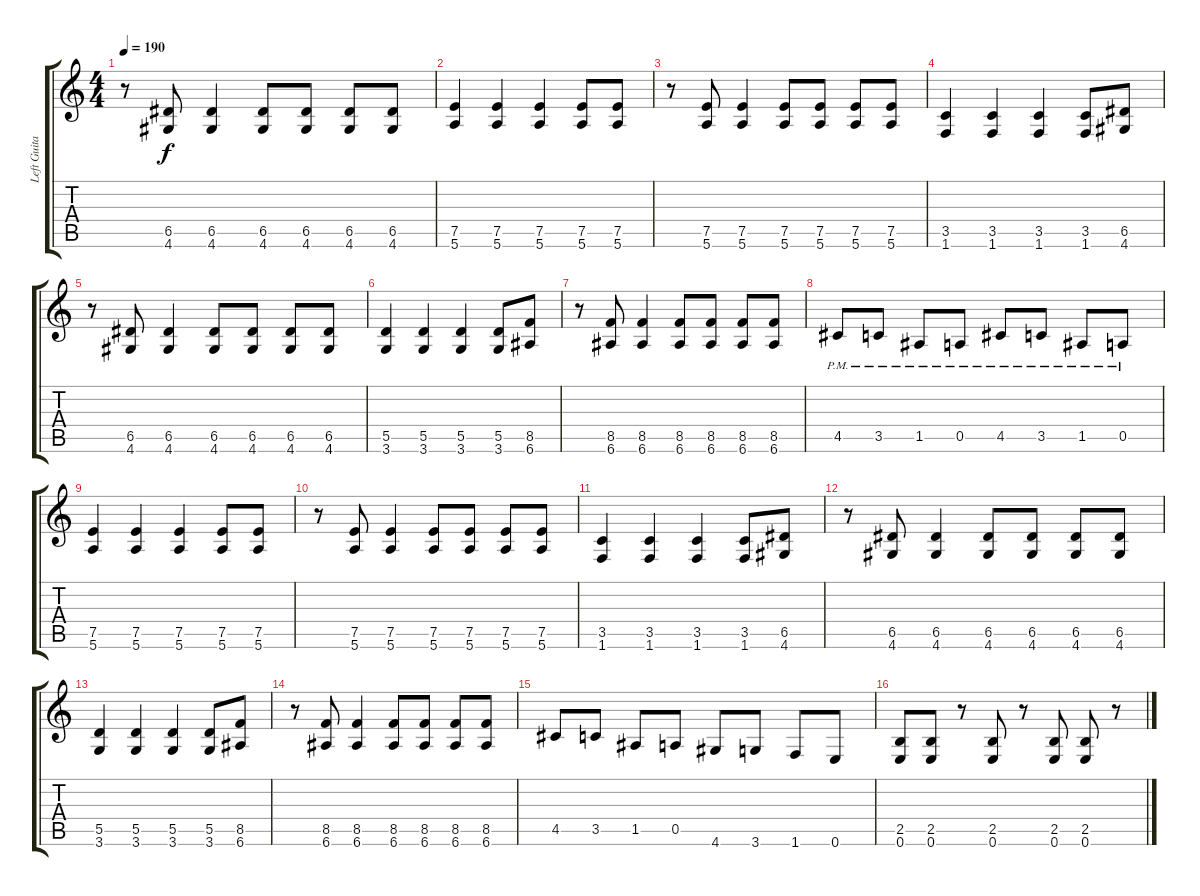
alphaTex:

\track ("Left Guitar" "Left Guita") {instrument distortionguitar}
\staff {score tabs}
\tuning (E4 B3 G3 D3 A2 E2) {hide}
\ts (4 4)
\tempo 190
\clef g2
\ks c
r.8{dy f} (6.5 4.6).8 (6.5 4.6).4 (6.5 4.6).8 (6.5 4.6).8 (6.5 4.6).8 (6.5 4.6).8 |
(7.5 5.6).4 (7.5 5.6).4 (7.5 5.6).4 (7.5 5.6).8 (7.5 5.6).8 |
r.8 (7.5 5.6).8 (7.5 5.6).4 (7.5 5.6).8 (7.5 5.6).8 (7.5 5.6).8 (7.5 5.6).8 |
(3.5 1.6).4 (3.5 1.6).4 (3.5 1.6).4 (3.5 1.6).8 (6.5 4.6).8 |
r.8 (6.5 4.6).8 (6.5 4.6).4 (6.5 4.6).8 (6.5 4.6).8 (6.5 4.6).8 (6.5 4.6).8 |
(5.5 3.6).4 (5.5 3.6).4 (5.5 3.6).4 (5.5 3.6).8 (8.5 6.6).8 |
r.8 (8.5 6.6).8 (8.5 6.6).4 (8.5 6.6).8 (8.5 6.6).8 (8.5 6.6).8 (8.5 6.6).8 |
4.5{pm}.8 3.5{pm}.8 1.5{pm}.8 0.5{pm}.8 4.5{pm}.8 3.5{pm}.8 1.5{pm}.8 0.5{pm}.8 |
(7.5 5.6).4 (7.5 5.6).4 (7.5 5.6).4 (7.5 5.6).8 (7.5 5.6).8 |
r.8 (7.5 5.6).8 (7.5 5.6).4 (7.5 5.6).8 (7.5 5.6).8 (7.5 5.6).8 (7.5 5.6).8 |
(3.5 1.6).4 (3.5 1.6).4 (3.5 1.6).4 (3.5 1.6).8 (6.5 4.6).8 |
r.8 (6.5 4.6).8 (6.5 4.6).4 (6.5 4.6).8 (6.5 4.6).8 (6.5 4.6).8 (6.5 4.6).8 |
(5.5 3.6).4 (5.5 3.6).4 (5.5 3.6).4 (5.5 3.6).8 (8.5 6.6).8 |
r.8 (8.5 6.6).8 (8.5 6.6).4 (8.5 6.6).8 (8.5 6.6).8 (8.5 6.6).8 (8.5 6.6).8 |
4.5.8 3.5.8 1.5.8 0.5.8 4.6.8 3.6.8 1.6.8 0.6.8 |
(2.5 0.6).8 (2.5 0.6).8 r.8 (2.5 0.6).8 r.8 (2.5 0.6).8 (2.5 0.6).8 r.8
